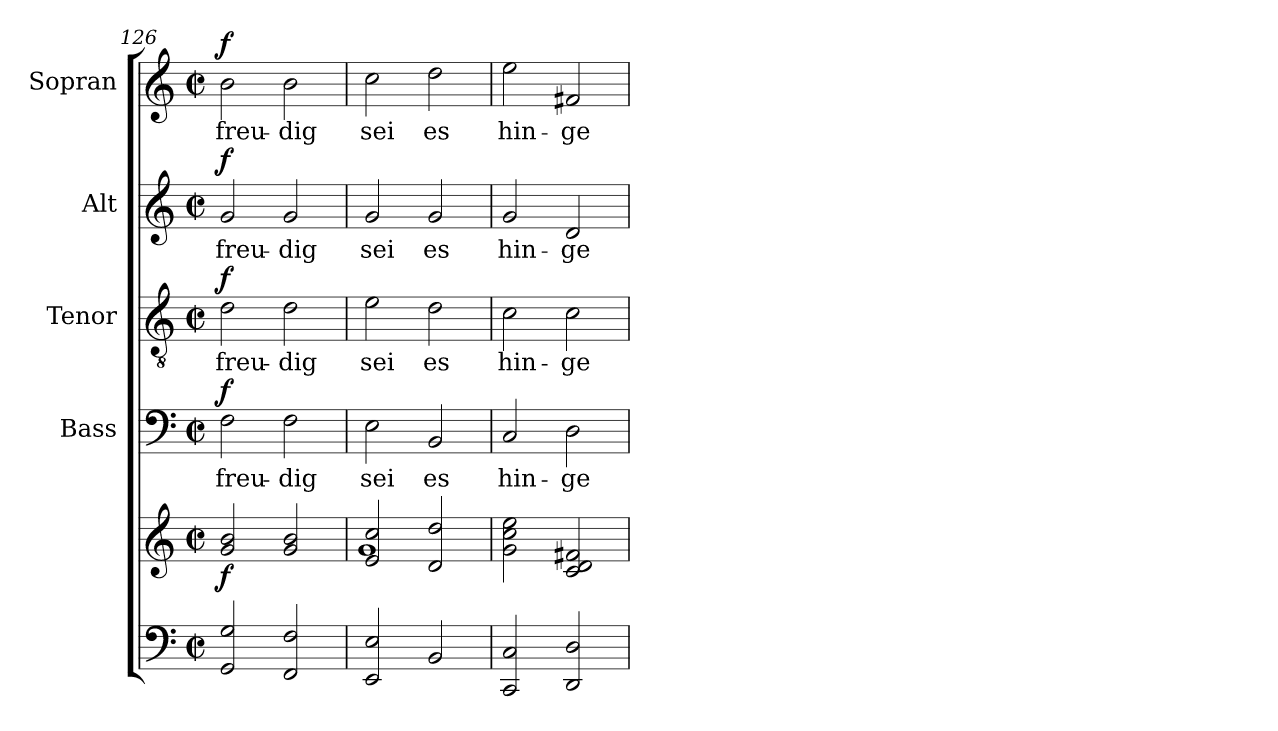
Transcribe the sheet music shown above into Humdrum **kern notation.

**kern	**kern	**dynam	**kern	**text	**dynam	**kern	**text	**dynam	**kern	**text	**dynam	**kern	**text	**dynam
*part5	*part5	*part5	*part4	*part4	*part4	*part3	*part3	*part3	*part2	*part2	*part2	*part1	*part1	*part1
*staff6	*staff5	*staff5/6	*staff4	*staff4	*staff4	*staff3	*staff3	*staff3	*staff2	*staff2	*staff2	*staff1	*staff1	*staff1
*	*	*	*I"Bass	*	*	*I"Tenor	*	*	*I"Alt	*	*	*I"Sopran	*	*
*	*	*	*I'B.	*	*	*I'T.	*	*	*I'A.	*	*	*I'S.	*	*
*clefF4	*clefG2	*	*clefF4	*	*	*clefGv2	*	*	*clefG2	*	*	*clefG2	*	*
*k[]	*k[]	*	*k[]	*	*	*k[]	*	*	*k[]	*	*	*k[]	*	*
*C:	*C:	*	*C:	*	*	*C:	*	*	*C:	*	*	*C:	*	*
*M2/2	*M2/2	*	*M2/2	*	*	*M2/2	*	*	*M2/2	*	*	*M2/2	*	*
*met(c|)	*met(c|)	*	*met(c|)	*	*	*met(c|)	*	*	*met(c|)	*	*	*met(c|)	*	*
=126	=126	=126	=126	=126	=126	=126	=126	=126	=126	=126	=126	=126	=126	=126
!	!	!LO:DY:b	!	!LO:LY:b	!LO:DY:a	!	!LO:LY:b	!LO:DY:a	!	!LO:LY:b	!LO:DY:a	!	!LO:LY:b	!LO:DY:a
2GG/ 2G/	2g/ 2b/	f	2F\	freu-	f	2d\	freu-	f	2g/	freu-	f	2b\	freu-	f
!	!	!	!	!LO:LY:b	!	!	!LO:LY:b	!	!	!LO:LY:b	!	!	!LO:LY:b	!
2FF/ 2F/	2g/ 2b/	.	2F\	-dig	.	2d\	-dig	.	2g/	-dig	.	2b\	-dig	.
=127	=127	=127	=127	=127	=127	=127	=127	=127	=127	=127	=127	=127	=127	=127
*	*^	*	*	*	*	*	*	*	*	*	*	*	*	*
!	!	!	!	!	!LO:LY:b	!	!	!LO:LY:b	!	!	!LO:LY:b	!	!	!LO:LY:b	!
2EE/ 2E/	2e/ 2cc/	1g	.	2E\	sei	.	2e\	sei	.	2g/	sei	.	2cc\	sei	.
!	!	!	!	!	!LO:LY:b	!	!	!LO:LY:b	!	!	!LO:LY:b	!	!	!LO:LY:b	!
2BB/	2d/ 2dd/	.	.	2BB/	es	.	2d\	es	.	2g/	es	.	2dd\	es	.
*	*v	*v	*	*	*	*	*	*	*	*	*	*	*	*	*
=128	=128	=128	=128	=128	=128	=128	=128	=128	=128	=128	=128	=128	=128	=128
!	!	!	!	!LO:LY:b	!	!	!LO:LY:b	!	!	!LO:LY:b	!	!	!LO:LY:b	!
2CC/ 2C/	2g\ 2cc\ 2ee\	.	2C/	hin-	.	2c\	hin-	.	2g/	hin-	.	2ee\	hin-	.
!	!	!	!	!LO:LY:b	!	!	!LO:LY:b	!	!	!LO:LY:b	!	!	!LO:LY:b	!
2DD/ 2D/	2c/ 2d/ 2f#X/	.	2D\	-ge-	.	2c\	-ge-	.	2d/	-ge-	.	2f#X/	-ge-	.
=	=	=	=	=	=	=	=	=	=	=	=	=	=	=
*-	*-	*-	*-	*-	*-	*-	*-	*-	*-	*-	*-	*-	*-	*-
